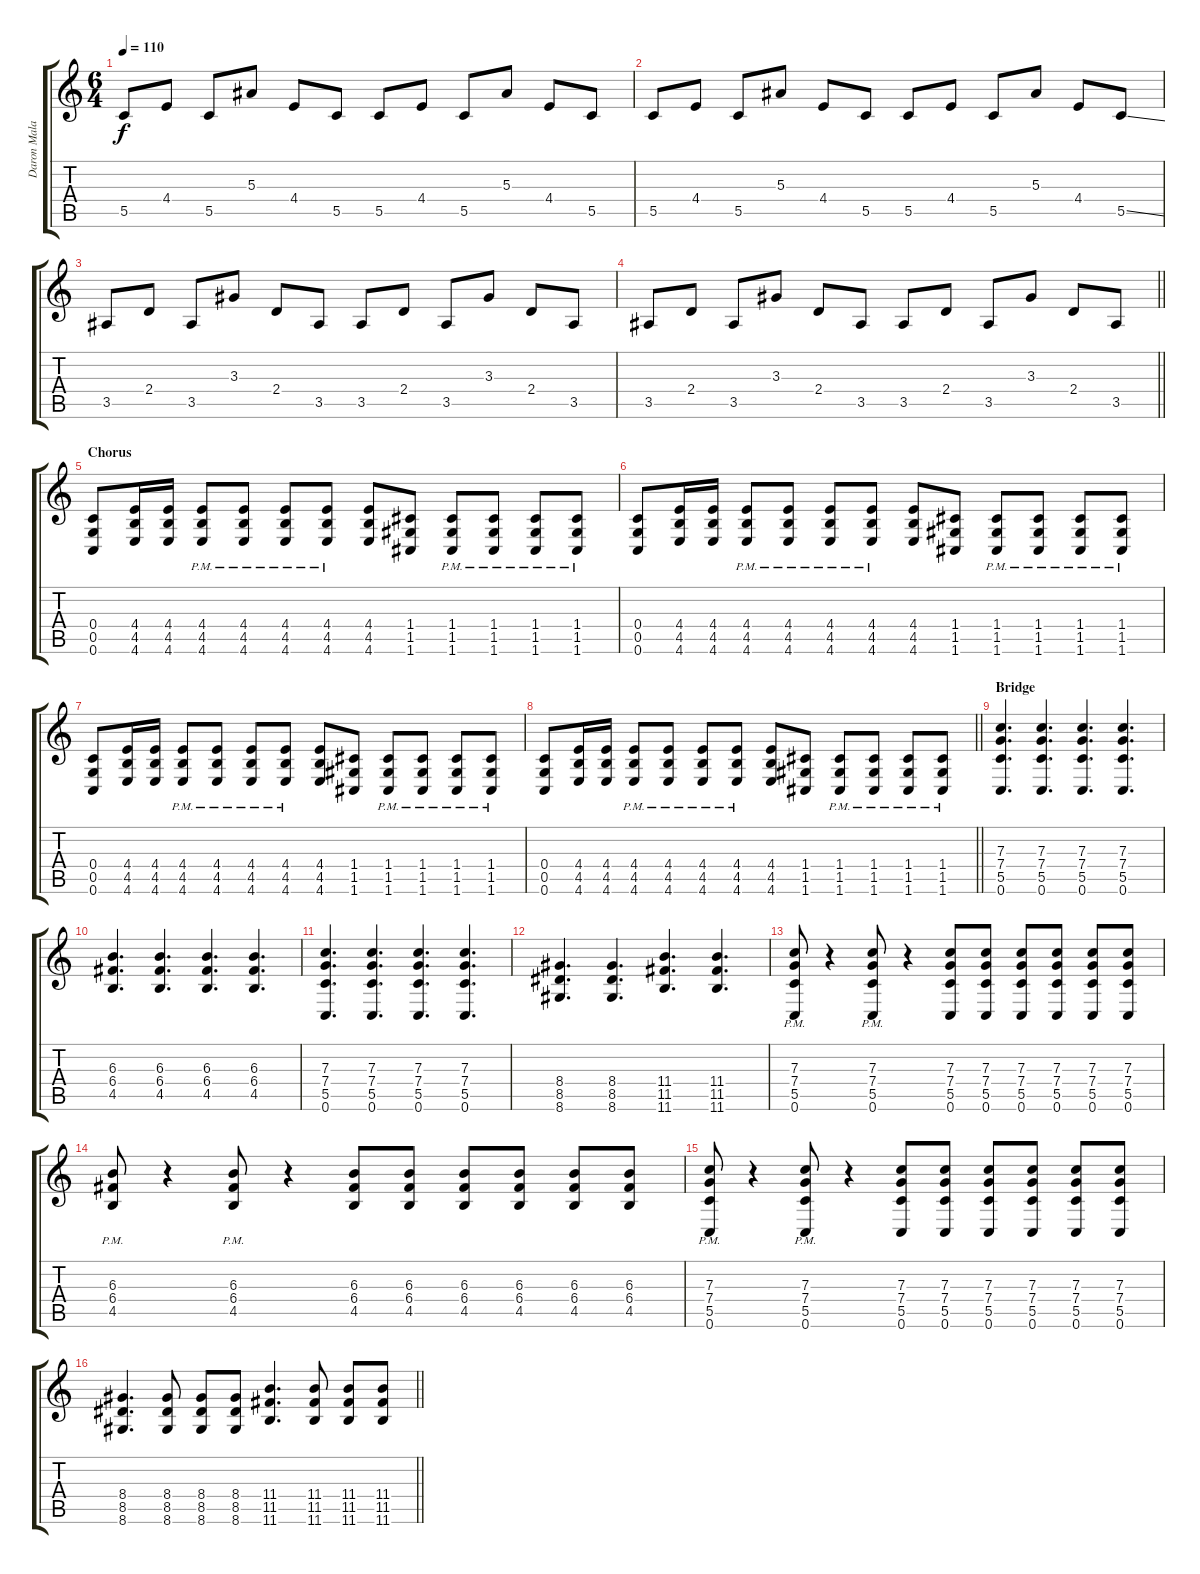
\track ("Daron Malakian" "Daron Mala") {instrument electricguitarclean}
\staff {score tabs}
\tuning (D4 A3 F3 C3 G2 C2) {hide}
\ts (6 4)
\tempo 110
\clef g2
\ks c
5.5.8{dy f} 4.4.8 5.5.8 5.3.8 4.4.8 5.5.8 5.5.8 4.4.8 5.5.8 5.3.8 4.4.8 5.5.8 |
5.5.8 4.4.8 5.5.8 5.3.8 4.4.8 5.5.8 5.5.8 4.4.8 5.5.8 5.3.8 4.4.8 5.5{ss}.8 |
3.5.8 2.4.8 3.5.8 3.3.8 2.4.8 3.5.8 3.5.8 2.4.8 3.5.8 3.3.8 2.4.8 3.5.8 |
\barLineRight lightlight
3.5.8 2.4.8 3.5.8 3.3.8 2.4.8 3.5.8 3.5.8 2.4.8 3.5.8 3.3.8 2.4.8 3.5.8 |
\section ("" "Chorus")
(0.4 0.5 0.6).8{instrument distortionguitar} (4.4 4.5 4.6).16 (4.4 4.5 4.6).16 (4.4{pm} 4.5{pm} 4.6{pm}).8 (4.4{pm} 4.5{pm} 4.6{pm}).8 (4.4{pm} 4.5{pm} 4.6{pm}).8 (4.4{pm} 4.5{pm} 4.6{pm}).8 (4.4 4.5 4.6).8 (1.4 1.5 1.6).8 (1.4{pm} 1.5{pm} 1.6{pm}).8 (1.4{pm} 1.5{pm} 1.6{pm}).8 (1.4{pm} 1.5{pm} 1.6{pm}).8 (1.4{pm} 1.5{pm} 1.6{pm}).8 |
(0.4 0.5 0.6).8{instrument distortionguitar} (4.4 4.5 4.6).16 (4.4 4.5 4.6).16 (4.4{pm} 4.5{pm} 4.6{pm}).8 (4.4{pm} 4.5{pm} 4.6{pm}).8 (4.4{pm} 4.5{pm} 4.6{pm}).8 (4.4{pm} 4.5{pm} 4.6{pm}).8 (4.4 4.5 4.6).8 (1.4 1.5 1.6).8 (1.4{pm} 1.5{pm} 1.6{pm}).8 (1.4{pm} 1.5{pm} 1.6{pm}).8 (1.4{pm} 1.5{pm} 1.6{pm}).8 (1.4{pm} 1.5{pm} 1.6{pm}).8 |
(0.4 0.5 0.6).8{instrument distortionguitar} (4.4 4.5 4.6).16 (4.4 4.5 4.6).16 (4.4{pm} 4.5{pm} 4.6{pm}).8 (4.4{pm} 4.5{pm} 4.6{pm}).8 (4.4{pm} 4.5{pm} 4.6{pm}).8 (4.4{pm} 4.5{pm} 4.6{pm}).8 (4.4 4.5 4.6).8 (1.4 1.5 1.6).8 (1.4{pm} 1.5{pm} 1.6{pm}).8 (1.4{pm} 1.5{pm} 1.6{pm}).8 (1.4{pm} 1.5{pm} 1.6{pm}).8 (1.4{pm} 1.5{pm} 1.6{pm}).8 |
\barLineRight lightlight
(0.4 0.5 0.6).8{instrument distortionguitar} (4.4 4.5 4.6).16 (4.4 4.5 4.6).16 (4.4{pm} 4.5{pm} 4.6{pm}).8 (4.4{pm} 4.5{pm} 4.6{pm}).8 (4.4{pm} 4.5{pm} 4.6{pm}).8 (4.4{pm} 4.5{pm} 4.6{pm}).8 (4.4 4.5 4.6).8 (1.4 1.5 1.6).8 (1.4{pm} 1.5{pm} 1.6{pm}).8 (1.4{pm} 1.5{pm} 1.6{pm}).8 (1.4{pm} 1.5{pm} 1.6{pm}).8 (1.4{pm} 1.5{pm} 1.6{pm}).8 |
\section ("" "Bridge")
(7.3 7.4 5.5 0.6).4{d} (7.3 7.4 5.5 0.6).4{d} (7.3 7.4 5.5 0.6).4{d} (7.3 7.4 5.5 0.6).4{d} |
(6.3 6.4 4.5).4{d} (6.3 6.4 4.5).4{d} (6.3 6.4 4.5).4{d} (6.3 6.4 4.5).4{d} |
(7.3 7.4 5.5 0.6).4{d} (7.3 7.4 5.5 0.6).4{d} (7.3 7.4 5.5 0.6).4{d} (7.3 7.4 5.5 0.6).4{d} |
(8.4 8.5 8.6).4{d} (8.4 8.5 8.6).4{d} (11.4 11.5 11.6).4{d} (11.4 11.5 11.6).4{d} |
(7.3{pm} 7.4{pm} 5.5{pm} 0.6{pm}).8 r.4 (7.3{pm} 7.4{pm} 5.5{pm} 0.6{pm}).8 r.4 (7.3 7.4 5.5 0.6).8 (7.3 7.4 5.5 0.6).8 (7.3 7.4 5.5 0.6).8 (7.3 7.4 5.5 0.6).8 (7.3 7.4 5.5 0.6).8 (7.3 7.4 5.5 0.6).8 |
(6.3{pm} 6.4{pm} 4.5{pm}).8 r.4 (6.3{pm} 6.4{pm} 4.5{pm}).8 r.4 (6.3 6.4 4.5).8 (6.3 6.4 4.5).8 (6.3 6.4 4.5).8 (6.3 6.4 4.5).8 (6.3 6.4 4.5).8 (6.3 6.4 4.5).8 |
(7.3{pm} 7.4{pm} 5.5{pm} 0.6{pm}).8 r.4 (7.3{pm} 7.4{pm} 5.5{pm} 0.6{pm}).8 r.4 (7.3 7.4 5.5 0.6).8 (7.3 7.4 5.5 0.6).8 (7.3 7.4 5.5 0.6).8 (7.3 7.4 5.5 0.6).8 (7.3 7.4 5.5 0.6).8 (7.3 7.4 5.5 0.6).8 |
\barLineRight lightlight
(8.4 8.5 8.6).4{d} (8.4 8.5 8.6).8 (8.4 8.5 8.6).8 (8.4 8.5 8.6).8 (11.4 11.5 11.6).4{d} (11.4 11.5 11.6).8 (11.4 11.5 11.6).8 (11.4 11.5 11.6).8
